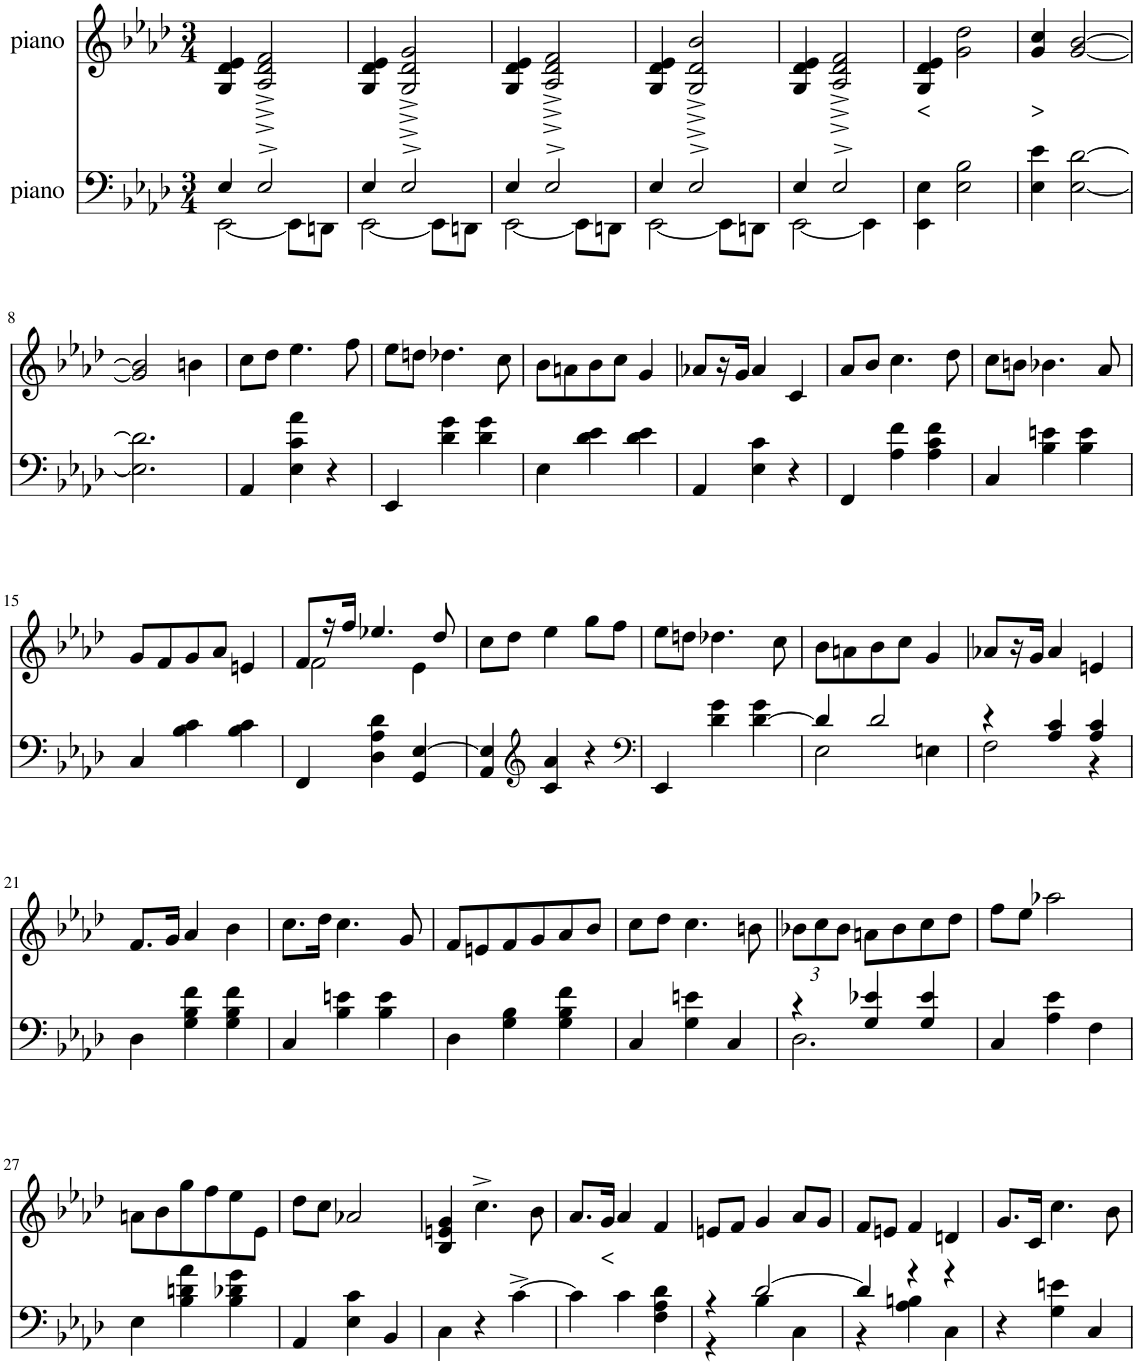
**kern	**kern	**text
*part2	*part1	*part1
*staff2	*staff1	*staff1
*I"piano	*I"piano	*
*I'Pno	*I'Pno	*
*clefF4	*clefG2	*
*k[b-e-a-d-]	*k[b-e-a-d-]	*
*A-:	*A-:	*
*M3/4	*M3/4	*
=1	=1	=1
*^	*	*
4E-/	[2EE-\	4G/ 4d-/ 4e-/	.
2E-^/	.	2A-/^ 2d-/^ 2f/^	.
.	8EE-\L]	.	.
.	8DDn\J	.	.
=2	=2	=2	=2
4E-/	[2EE-\	4G/ 4d-/ 4e-/	.
2E-^/	.	2G/^ 2d-/^ 2g/^	.
.	8EE-\L]	.	.
.	8DDn\J	.	.
=3	=3	=3	=3
4E-/	[2EE-\	4G/ 4d-/ 4e-/	.
2E-^/	.	2A-/^ 2d-/^ 2f/^	.
.	8EE-\L]	.	.
.	8DDn\J	.	.
=4	=4	=4	=4
4E-/	[2EE-\	4G/ 4d-/ 4e-/	.
2E-^/	.	2G/^ 2d-/^ 2b-/^	.
.	8EE-\L]	.	.
.	8DDn\J	.	.
=5	=5	=5	=5
4E-/	[2EE-\	4G/ 4d-/ 4e-/	.
2E-^/	.	2A-/^ 2d-/^ 2f/^	.
.	4EE-\]	.	.
=6	=6	=6	=6
!	!	!	!LO:LY:b
*v	*v	*	*
4EE-\ 4E-\	4G/ 4d-/ 4e-/	<
2E-\ 2B-\	2g\ 2dd-\	.
=7	=7	=7
!	!	!LO:LY:b
4E-\ 4e-\	4g/ 4cc/	>
[2E-\ [2d-\	[2g/ [2b-/	.
!!LO:LB:g=z
=8	=8	=8
2.E-\] 2.d-\]	2g/] 2b-/]	.
.	4bn\	.
=9	=9	=9
4AA-/	8cc\L	.
.	8dd-\J	.
4E-\ 4c\ 4a-\	4.ee-\	.
4r	.	.
.	8ff\	.
=10	=10	=10
4EE-/	8ee-\L	.
.	8ddn\J	.
4d-\ 4g\	4.dd-X\	.
4d-\ 4g\	.	.
.	8cc\	.
=11	=11	=11
4E-\	8b-\L	.
.	8an\	.
4d-\ 4e-\	8b-\	.
.	8cc\J	.
4d-\ 4e-\	4g/	.
=12	=12	=12
4AA-/	8a-X/L	.
.	16r	.
.	16g/JJ	.
4E-\ 4c\	4a-/	.
4r	4c/	.
=13	=13	=13
4FF/	8a-/L	.
.	8b-/J	.
4A-\ 4f\	4.cc\	.
4A-\ 4c\ 4f\	.	.
.	8dd-\	.
=14	=14	=14
4C/	8cc\L	.
.	8bn\J	.
4B-\ 4en\	4.b-X\	.
4B-\ 4e\	.	.
.	8a-/	.
!!LO:LB:g=z
=15	=15	=15
4C/	8g/L	.
.	8f/	.
4B-\ 4c\	8g/	.
.	8a-/J	.
4B-\ 4c\	4en/	.
=16	=16	=16
*	*^	*
4FF/	8f/L	2f\	.
.	16r	.	.
.	16ff/JJ	.	.
4D-\ 4A-\ 4d-\	4.ee-X/	.	.
4GG/ [4E-/	.	4e-\	.
.	8dd-/	.	.
*	*v	*v	*
=17	=17	=17
4AA-/ 4E-/]	8cc\L	.
.	8dd-\J	.
*clefG2	*	*
4c/ 4a-/	4ee-\	.
4r	8gg\L	.
.	8ff\J	.
=18	=18	=18
*clefF4	*	*
4EE-/	8ee-\L	.
.	8ddn\J	.
4d-\ 4g\	4.dd-X\	.
[4d-\ 4g\	.	.
.	8cc\	.
=19	=19	=19
*^	*	*
4d-/]	2E-\	8b-\L	.
.	.	8an\	.
2d-/	.	8b-\	.
.	.	8cc\J	.
.	4En\	4g/	.
=20	=20	=20	=20
4r	2F\	8a-X/L	.
.	.	16r	.
.	.	16g/JJ	.
4A-/ 4c/	.	4a-/	.
4A-/ 4c/	4r	4en/	.
*v	*v	*	*
!!LO:LB:g=z
=21	=21	=21
4D-\	8.f/L	.
.	16g/Jk	.
4G\ 4B-\ 4f\	4a-/	.
4G\ 4B-\ 4f\	4b-\	.
=22	=22	=22
4C/	8.cc\L	.
.	16dd-\Jk	.
4B-\ 4en\	4.cc\	.
4B-\ 4e\	.	.
.	8g/	.
=23	=23	=23
4D-\	8f/L	.
.	8en/	.
4G\ 4B-\	8f/	.
.	8g/	.
4G\ 4B-\ 4f\	8a-/	.
.	8b-/J	.
=24	=24	=24
4C/	8cc\L	.
.	8dd-\J	.
4G\ 4en\	4.cc\	.
4C/	.	.
.	8bn\	.
=25	=25	=25
*^	*	*
*	*	*Xbrackettup	*
4r	2.D-\	12b-X\L	.
.	.	12cc\	.
.	.	12b-\J	.
4G/ 4e-X/	.	8an\L	.
.	.	8b-\	.
4G/ 4e-/	.	8cc\	.
.	.	8dd-\J	.
*v	*v	*	*
=26	=26	=26
4C/	8ff\L	.
.	8ee-\J	.
4A-\ 4e-\	2aa-X\	.
4F\	.	.
!!LO:LB:g=z
=27	=27	=27
4E-\	8an\L	.
.	8b-\	.
4B-\ 4dn\ 4a-\	8gg\	.
.	8ff\	.
4B-\ 4d-X\ 4g\	8ee-\	.
.	8e-\J	.
=28	=28	=28
4AA-/	8dd-\L	.
.	8cc\J	.
4E-\ 4c\	2a-X/	.
4BB-/	.	.
=29	=29	=29
4C\	4B-/ 4en/ 4g/	.
4r	4.cc^\	.
[4c^\	.	.
.	8b-\	.
=30	=30	=30
4c\]	8.a-/L	.
!	!	!LO:LY:b
.	16g/Jk	<
4c\	4a-/	.
4F\ 4A-\ 4d-\	4f/	.
=31	=31	=31
*^	*	*
4r	4r	8en/L	.
.	.	8f/J	.
[2d-/	4B-\	4g/	.
.	4C\	8a-/L	.
.	.	8g/J	.
=32	=32	=32	=32
4d-/]	4r	8f/L	.
.	.	8en/J	.
4r	4A-\ 4Bn\	4f/	.
4r	4C\	4dn/	.
*v	*v	*	*
=33	=33	=33
4r	8.g/L	.
.	16c/Jk	.
4G\ 4en\	4.cc\	.
4C/	.	.
.	8b-\	.
=	=	=
*-	*-	*-
